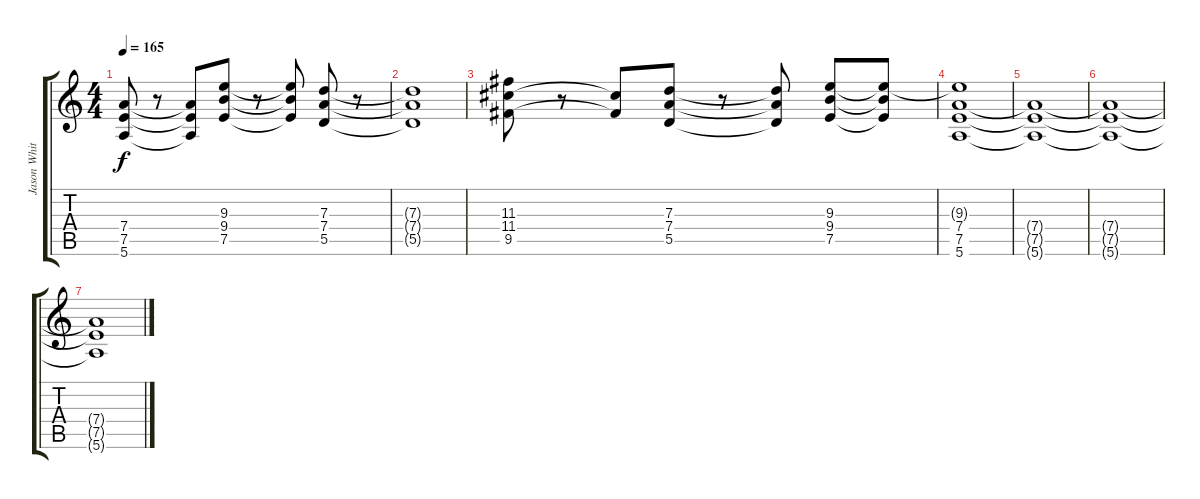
\track ("Jason White" "Jason Whit") {instrument overdrivenguitar}
\staff {score tabs}
\tuning (E4 B3 G3 D3 A2 E2) {hide}
\ts (4 4)
\tempo 165
\clef g2
\ks c
(7.4 7.5 5.6).8{dy f} r.8 (7.4{t} 7.5{t} 5.6{t}).8 (9.3 9.4 7.5).8 r.8 (9.3{t} 9.4{t} 7.5{t}).8 (7.3 7.4 5.5).8 r.8 |
(7.3{t} 7.4{t} 5.5{t}).1 |
(11.3 11.4 9.5).8 r.8 (11.4{t} 9.5{t}).8 (7.3 7.4 5.5).8 r.8 (7.3{t} 7.4{t} 5.5{t}).8 (9.3 9.4 7.5).8 (9.3{t} 9.4{t} 7.5{t}).8 |
(9.3{t} 7.4 7.5 5.6).1 |
(7.4{t} 7.5{t} 5.6{t}).1 |
(7.4{t} 7.5{t} 5.6{t}).1 |
(7.4{t} 7.5{t} 5.6{t}).1
